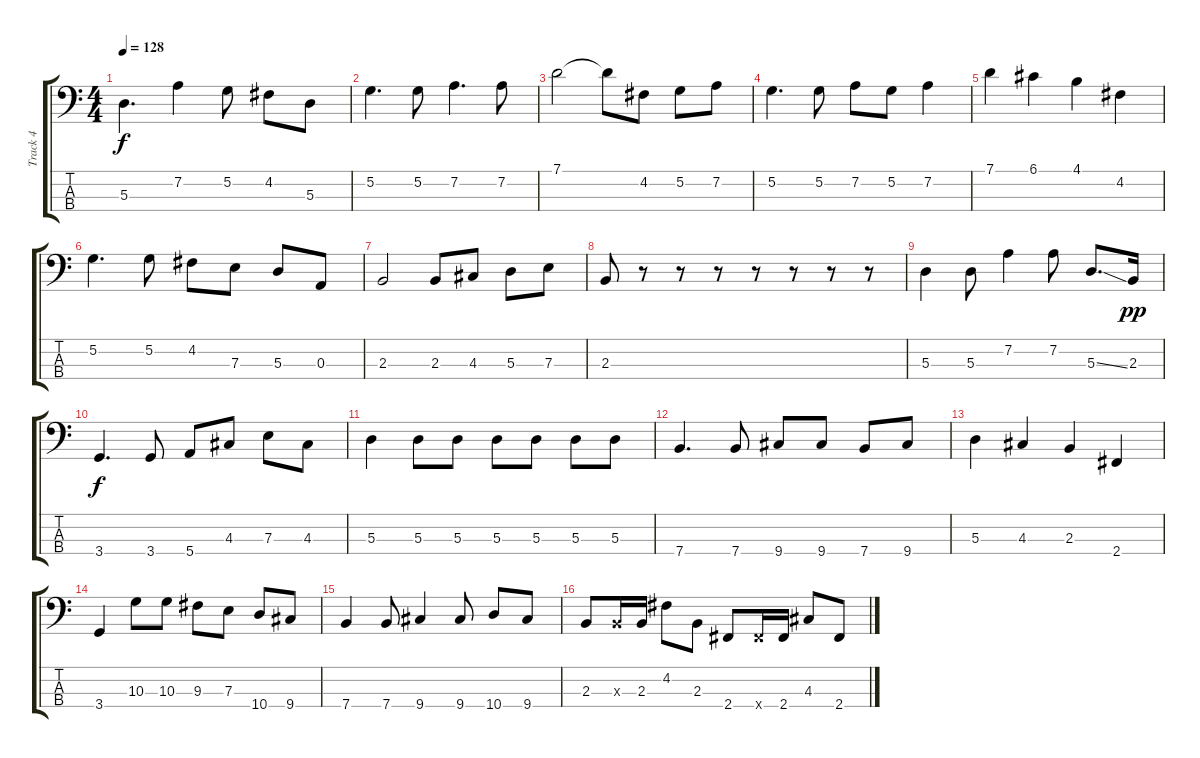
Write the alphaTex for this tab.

\track ("Track 4" "Track 4") {instrument electricbassfinger}
\staff {score tabs}
\tuning (G2 D2 A1 E1) {hide}
\ts (4 4)
\tempo 128
\clef f4
\ks c
5.3.4{d dy f} 7.2.4 5.2.8 4.2.8 5.3.8 |
5.2.4{d} 5.2.8 7.2.4{d} 7.2.8 |
7.1.2 7.1{t}.8 4.2.8 5.2.8 7.2.8 |
5.2.4{d} 5.2.8 7.2.8 5.2.8 7.2.4 |
7.1.4 6.1.4 4.1.4 4.2.4 |
5.2.4{d} 5.2.8 4.2.8 7.3.8 5.3.8 0.3.8 |
2.3.2 2.3.8 4.3.8 5.3.8 7.3.8 |
2.3.8 r.8 r.8 r.8 r.8 r.8 r.8 r.8 |
5.3.4 5.3.8 7.2.4 7.2.8 5.3{ss}.8{d} 2.3.16{dy pp} |
3.4.4{d dy f} 3.4.8 5.4.8 4.3.8 7.3.8 4.3.8 |
5.3.4 5.3.8 5.3.8 5.3.8 5.3.8 5.3.8 5.3.8 |
7.4.4{d} 7.4.8 9.4.8 9.4.8 7.4.8 9.4.8 |
5.3.4 4.3.4 2.3.4 2.4.4 |
3.4.4 10.3.8 10.3.8 9.3.8 7.3.8 10.4.8 9.4.8 |
7.4.4 7.4.8 9.4.4 9.4.8 10.4.8 9.4.8 |
2.3.8 2.3{x}.16 2.3.16 4.2.8 2.3.8 2.4.8 2.4{x}.16 2.4.16 4.3.8 2.4.8
